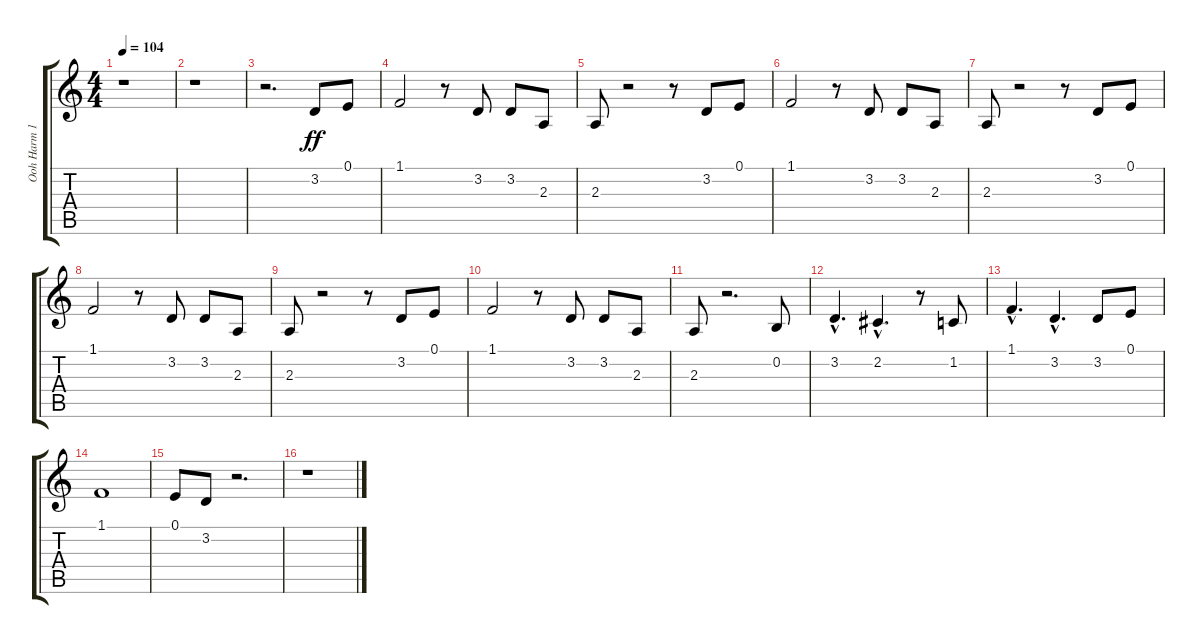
\track ("Ooh Harm 1" "Ooh Harm 1") {instrument voiceoohs}
\staff {score tabs}
\tuning (E4 B3 G3 D3 A2 E2) {hide}
\ts (4 4)
\tempo 104
\clef g2
\ks c
r.1{dy ff} |
r.1 |
r.2{d} 3.2.8 0.1.8 |
1.1.2 r.8 3.2.8 3.2.8 2.3.8 |
2.3.8 r.2 r.8 3.2.8 0.1.8 |
1.1.2 r.8 3.2.8 3.2.8 2.3.8 |
2.3.8 r.2 r.8 3.2.8 0.1.8 |
1.1.2 r.8 3.2.8 3.2.8 2.3.8 |
2.3.8 r.2 r.8 3.2.8 0.1.8 |
1.1.2 r.8 3.2.8 3.2.8 2.3.8 |
2.3.8 r.2{d} 0.2.8 |
3.2{hac}.4{d} 2.2{hac}.4{d} r.8 1.2.8 |
1.1{hac}.4{d} 3.2{hac}.4{d} 3.2.8 0.1.8 |
1.1.1 |
0.1.8 3.2.8 r.2{d} |
r.1
